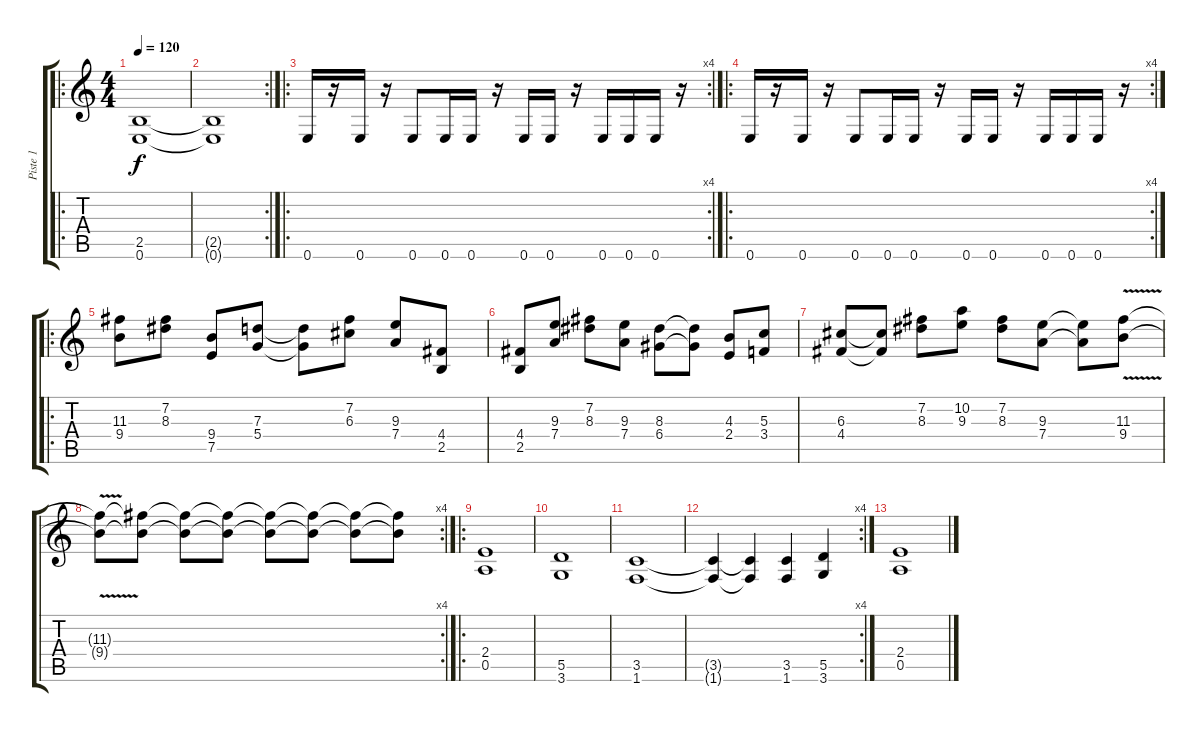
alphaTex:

\track ("Piste 1" "Piste 1") {instrument distortionguitar}
\staff {score tabs}
\tuning (E4 B3 G3 D3 A2 E2) {hide}
\ro
\ts (4 4)
\tempo 120
\clef g2
\ks c
(2.5 0.6).1{dy f} |
\rc 2
(2.5{t} 0.6{t}).1 |
\ro
\rc 4
0.6.16 r.16 0.6.16 r.16 0.6.8 0.6.16 0.6.16 r.16 0.6.16 0.6.16 r.16 0.6.16 0.6.16 0.6.16 r.16 |
\ro
\rc 4
0.6.16 r.16 0.6.16 r.16 0.6.8 0.6.16 0.6.16 r.16 0.6.16 0.6.16 r.16 0.6.16 0.6.16 0.6.16 r.16 |
\ro
(11.3 9.4).8 (7.2 8.3).8 (9.4 7.5).8 (7.3 5.4).8 (7.3{t} 5.4{t}).8 (7.2 6.3).8 (9.3 7.4).8 (4.4 2.5).8 |
(4.4 2.5).8 (9.3 7.4).8 (7.2 8.3).8 (9.3 7.4).8 (8.3 6.4).8 (8.3{t} 6.4{t}).8 (4.3 2.4).8 (5.3 3.4).8 |
(6.3 4.4).8 (6.3{t} 4.4{t}).8 (7.2 8.3).8 (10.2 9.3).8 (7.2 8.3).8 (9.3 7.4).8 (9.3{t} 7.4{t}).8 (11.3{v} 9.4).8 |
\rc 4
(11.3{t} 9.4{t}).8 (11.3{t} 9.4{t}).8 (11.3{t} 9.4{t}).8 (11.3{t} 9.4{t}).8 (11.3{t} 9.4{t}).8 (11.3{t} 9.4{t}).8 (11.3{t} 9.4{t}).8 (11.3{t} 9.4{t}).8 |
\ro
(2.4 0.5).1 |
(5.5 3.6).1 |
(3.5 1.6).1 |
\rc 4
(3.5{t} 1.6{t}).4 (3.5{t} 1.6{t}).4 (3.5 1.6).4 (5.5 3.6).4 |
(2.4 0.5).1
